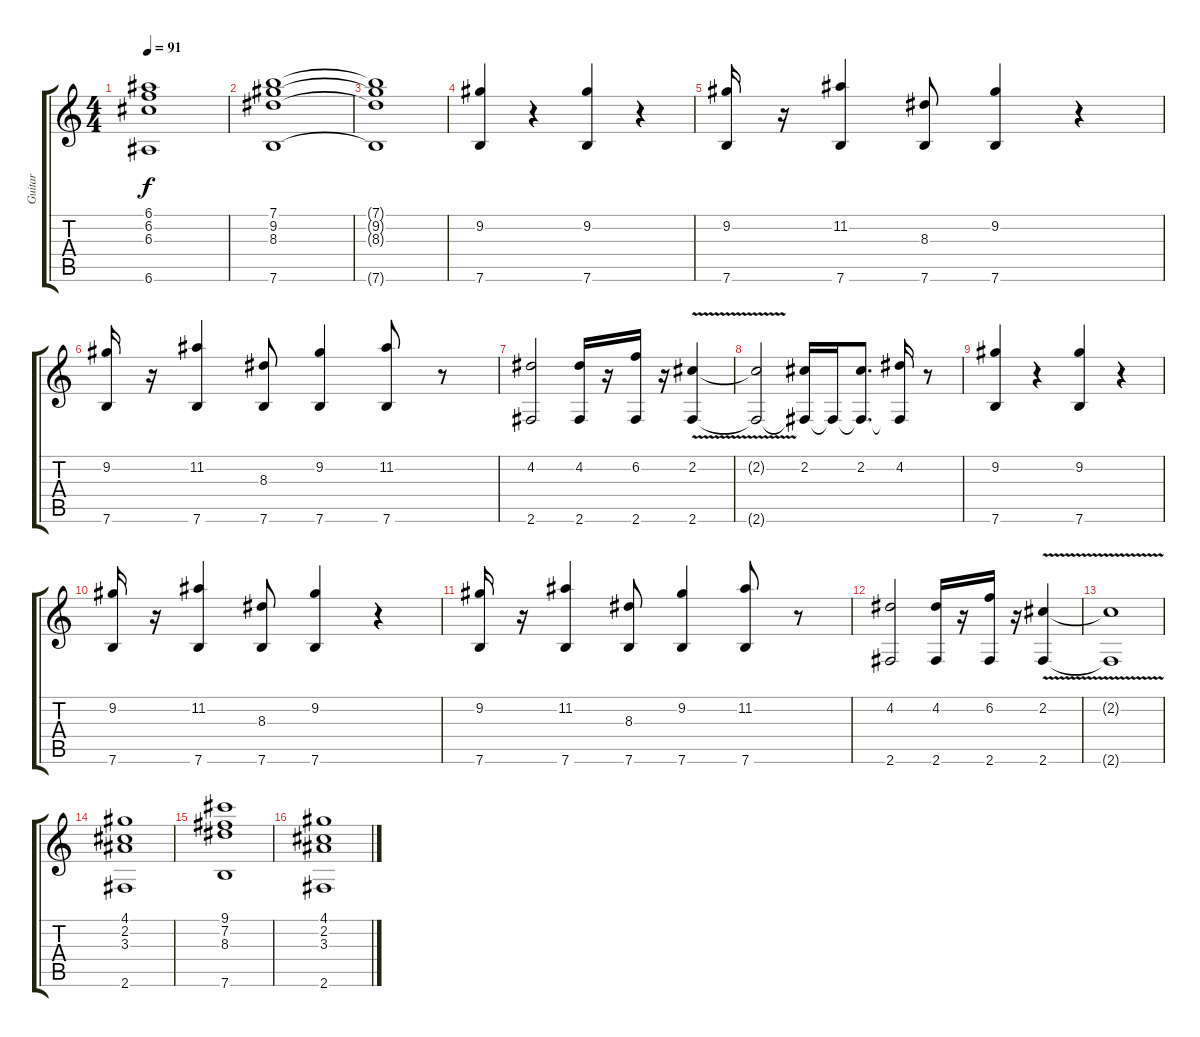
\track ("Guitar" "Guitar") {instrument electricguitarclean}
\staff {score tabs}
\tuning (E4 B3 G3 D3 A2 E2) {hide}
\ts (4 4)
\tempo 91
\clef g2
\ks c
(6.1 6.2 6.3 6.6).1{dy f} |
(7.1 9.2 8.3 7.6).1 |
(7.1{t} 9.2{t} 8.3{t} 7.6{t}).1 |
(9.2 7.6).4 r.4 (9.2 7.6).4 r.4 |
(9.2 7.6).16 r.16 (11.2 7.6).4 (8.3 7.6).8 (9.2 7.6).4 r.4 |
(9.2 7.6).16 r.16 (11.2 7.6).4 (8.3 7.6).8 (9.2 7.6).4 (11.2 7.6).8 r.8 |
(4.2 2.6).2 (4.2 2.6).16 r.16 (6.2 2.6).16 r.16 (2.2{v} 2.6).4 |
(2.2{t} 2.6{t}).2 (2.2 2.6{t}).16 2.6{t}.16 (2.2 2.6{t}).8{d} (4.2 2.6{t}).16 r.8 |
(9.2 7.6).4 r.4 (9.2 7.6).4 r.4 |
(9.2 7.6).16 r.16 (11.2 7.6).4 (8.3 7.6).8 (9.2 7.6).4 r.4 |
(9.2 7.6).16 r.16 (11.2 7.6).4 (8.3 7.6).8 (9.2 7.6).4 (11.2 7.6).8 r.8 |
(4.2 2.6).2 (4.2 2.6).16 r.16 (6.2 2.6).16 r.16 (2.2{v} 2.6).4 |
(2.2{t} 2.6{t}).1 |
(4.1 2.2 3.3 2.6).1 |
(9.1 7.2 8.3 7.6).1 |
(4.1 2.2 3.3 2.6).1
